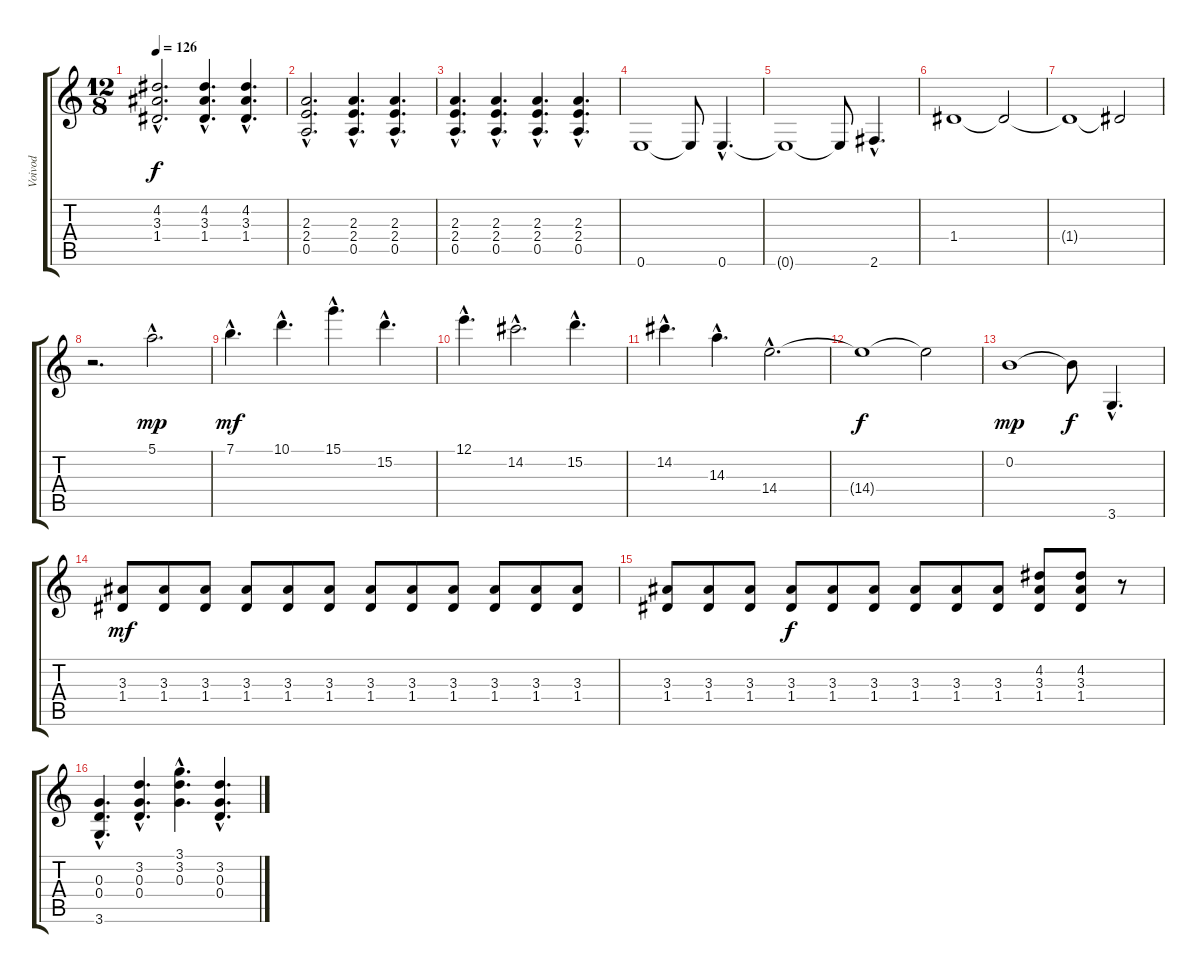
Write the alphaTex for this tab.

\track ("Voivod" "Voivod") {instrument distortionguitar}
\staff {score tabs}
\tuning (E4 B3 G3 D3 A2 E2) {hide}
\ts (12 8)
\tempo 126
\clef g2
\ks c
(4.2{hac} 3.3{hac} 1.4{hac}).2{d dy f} (4.2{hac} 3.3{hac} 1.4{hac}).4{d} (4.2{hac} 3.3{hac} 1.4{hac}).4{d} |
(2.3{hac} 2.4{hac} 0.5{hac}).2{d} (2.3{hac} 2.4{hac} 0.5{hac}).4{d} (2.3{hac} 2.4{hac} 0.5{hac}).4{d} |
(2.3{hac} 2.4{hac} 0.5{hac}).4{d} (2.3{hac} 2.4{hac} 0.5{hac}).4{d} (2.3{hac} 2.4{hac} 0.5{hac}).4{d} (2.3{hac} 2.4{hac} 0.5{hac}).4{d} |
0.6.1 0.6{t}.8 0.6{hac}.4{d} |
0.6{t}.1 0.6{t}.8 2.6{hac}.4{d} |
1.4.1 1.4{t}.2 |
1.4{t}.1 1.4{t}.2 |
r.2{d} 5.1{hac}.2{d dy mp volume 0} |
7.1{hac}.4{d dy mf volume 0} 10.1{hac}.4{d volume 0} 15.1{hac}.4{d volume 0} 15.2{hac}.4{d volume 0} |
12.1{hac}.4{d volume 0} 14.2{hac}.2{d volume 0} 15.2{hac}.4{d volume 0} |
14.2{hac}.4{d volume 0} 14.3{hac}.4{d volume 0} 14.4{hac}.2{d volume 0} |
14.4{t}.1{dy f} 14.4{t}.2 |
0.2.1{dy mp volume 0} 0.2{t}.8{dy f} 3.6{hac}.4{d volume 12} |
(3.3 1.4).8{dy mf} (3.3 1.4).8 (3.3 1.4).8 (3.3 1.4).8 (3.3 1.4).8 (3.3 1.4).8 (3.3 1.4).8 (3.3 1.4).8 (3.3 1.4).8 (3.3 1.4).8 (3.3 1.4).8 (3.3 1.4).8 |
(3.3 1.4).8 (3.3 1.4).8 (3.3 1.4).8 (3.3 1.4).8{dy f} (3.3 1.4).8 (3.3 1.4).8 (3.3 1.4).8 (3.3 1.4).8 (3.3 1.4).8 (4.2 3.3 1.4).8 (4.2 3.3 1.4).8 r.8 |
(0.3{hac} 0.4{hac} 3.6{hac}).4{d} (3.2{hac} 0.3{hac} 0.4{hac}).4{d} (3.1{hac} 3.2{hac} 0.3{hac}).4{d} (3.2{hac} 0.3{hac} 0.4{hac}).4{d}
